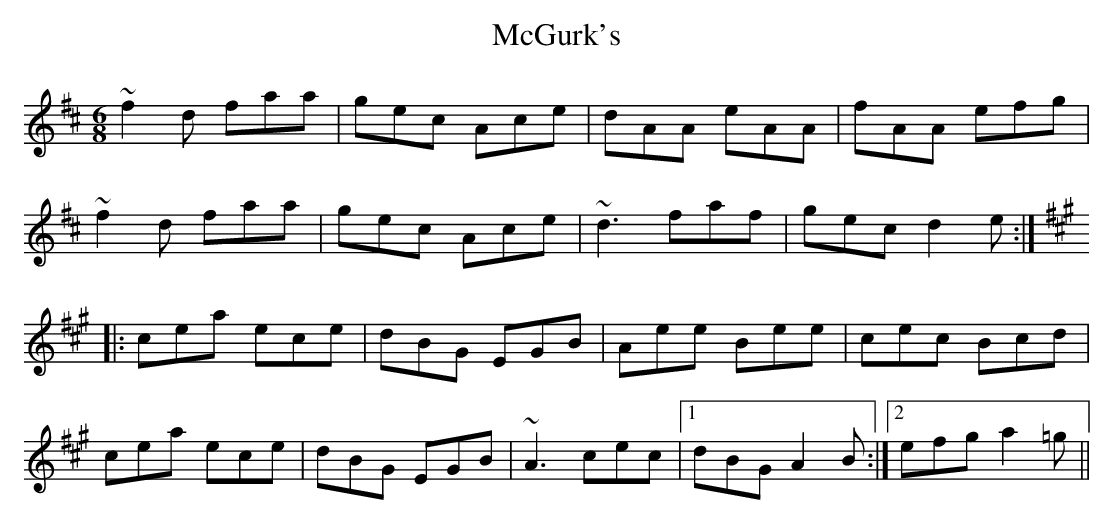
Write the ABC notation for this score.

X:1
T:McGurk's
M:6/8
L:1/8
K:D
~f2d faa|gec Ace|dAA eAA|fAA efg|!
~f2d faa|gec Ace|~d3 faf|gec d2e:|!
K:A
|:cea ece|dBG EGB|Aee Bee|cec Bcd|!
cea ece|dBG EGB|~A3 cec|1 dBG A2B:|2 efg a2=g||!
